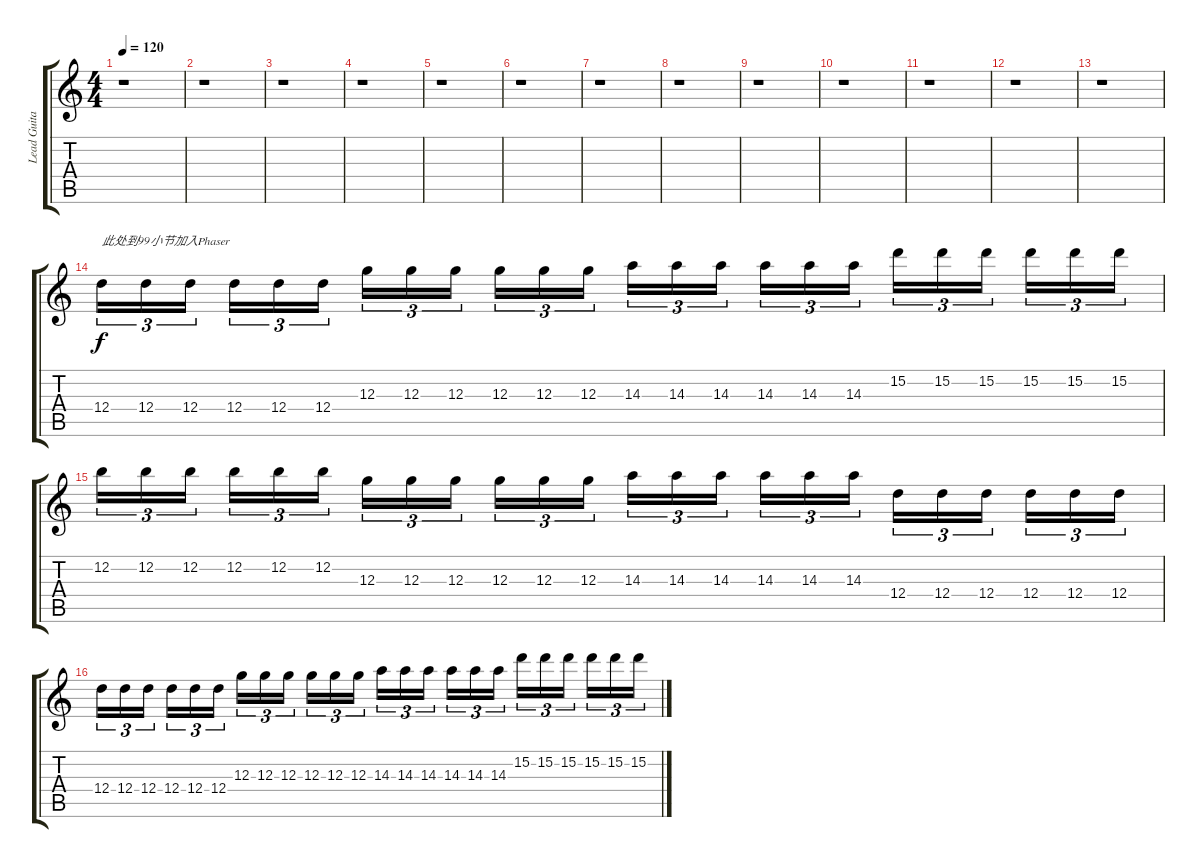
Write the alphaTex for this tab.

\track ("Lead Guitar2" "Lead Guita") {instrument overdrivenguitar}
\staff {score tabs}
\tuning (E4 B3 G3 D3 A2 E2) {hide}
\ts (4 4)
\tempo 120
\clef g2
\ks c
r.1{dy f} |
r.1 |
r.1 |
r.1 |
r.1 |
r.1 |
r.1 |
r.1 |
r.1 |
r.1 |
r.1 |
r.1 |
r.1 |
12.4.16{tu (3 2) txt "此处到99小节加入Phaser"} 12.4.16{tu (3 2)} 12.4.16{tu (3 2)} 12.4.16{tu (3 2)} 12.4.16{tu (3 2)} 12.4.16{tu (3 2)} 12.3.16{tu (3 2)} 12.3.16{tu (3 2)} 12.3.16{tu (3 2)} 12.3.16{tu (3 2)} 12.3.16{tu (3 2)} 12.3.16{tu (3 2)} 14.3.16{tu (3 2)} 14.3.16{tu (3 2)} 14.3.16{tu (3 2)} 14.3.16{tu (3 2)} 14.3.16{tu (3 2)} 14.3.16{tu (3 2)} 15.2.16{tu (3 2)} 15.2.16{tu (3 2)} 15.2.16{tu (3 2)} 15.2.16{tu (3 2)} 15.2.16{tu (3 2)} 15.2.16{tu (3 2)} |
12.2.16{tu (3 2)} 12.2.16{tu (3 2)} 12.2.16{tu (3 2)} 12.2.16{tu (3 2)} 12.2.16{tu (3 2)} 12.2.16{tu (3 2)} 12.3.16{tu (3 2)} 12.3.16{tu (3 2)} 12.3.16{tu (3 2)} 12.3.16{tu (3 2)} 12.3.16{tu (3 2)} 12.3.16{tu (3 2)} 14.3.16{tu (3 2)} 14.3.16{tu (3 2)} 14.3.16{tu (3 2)} 14.3.16{tu (3 2)} 14.3.16{tu (3 2)} 14.3.16{tu (3 2)} 12.4.16{tu (3 2)} 12.4.16{tu (3 2)} 12.4.16{tu (3 2)} 12.4.16{tu (3 2)} 12.4.16{tu (3 2)} 12.4.16{tu (3 2)} |
12.4.16{tu (3 2)} 12.4.16{tu (3 2)} 12.4.16{tu (3 2)} 12.4.16{tu (3 2)} 12.4.16{tu (3 2)} 12.4.16{tu (3 2)} 12.3.16{tu (3 2)} 12.3.16{tu (3 2)} 12.3.16{tu (3 2)} 12.3.16{tu (3 2)} 12.3.16{tu (3 2)} 12.3.16{tu (3 2)} 14.3.16{tu (3 2)} 14.3.16{tu (3 2)} 14.3.16{tu (3 2)} 14.3.16{tu (3 2)} 14.3.16{tu (3 2)} 14.3.16{tu (3 2)} 15.2.16{tu (3 2)} 15.2.16{tu (3 2)} 15.2.16{tu (3 2)} 15.2.16{tu (3 2)} 15.2.16{tu (3 2)} 15.2.16{tu (3 2)}
